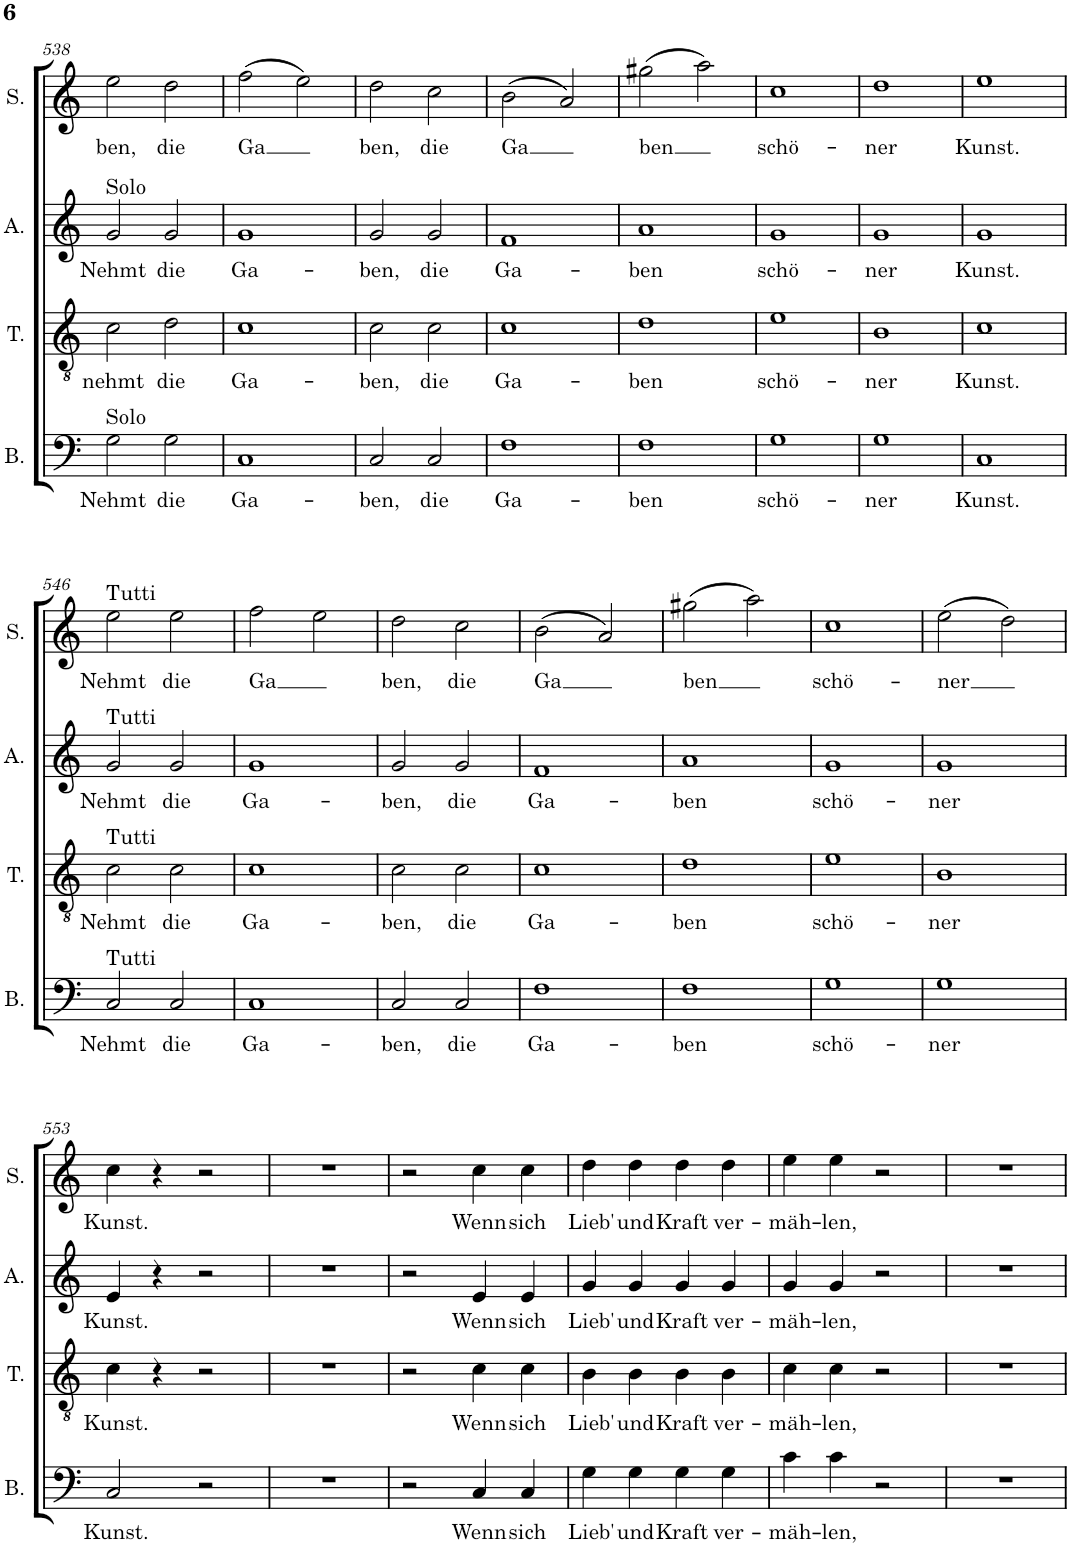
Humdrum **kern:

**kern	**text	**kern	**text	**kern	**text	**kern	**text
*part4	*part4	*part3	*part3	*part2	*part2	*part1	*part1
*staff4	*staff4	*staff3	*staff3	*staff2	*staff2	*staff1	*staff1
*I"Bass	*	*I"Tenor	*	*I"Alto	*	*I"Soprano	*
*I'B.	*	*I'T.	*	*I'A.	*	*I'S.	*
!!LO:PB:g=z
*clefF4	*	*clefGv2	*	*clefG2	*	*clefG2	*
*k[]	*	*k[]	*	*k[]	*	*k[]	*
*M2/2	*	*M2/2	*	*M2/2	*	*M2/2	*
*met(c|)	*	*met(c|)	*	*met(c|)	*	*met(c|)	*
=538	=538	=538	=538	=538	=538	=538	=538
!	!	!	!	!LO:TX:a:t=Solo	!	!	!
!LO:TX:a:t=Solo	!	!	!	!	!	!	!
!	!LO:LY:b	!	!LO:LY:b	!	!LO:LY:b	!	!LO:LY:b
2G\	Nehmt	2c\	nehmt	2g/	Nehmt	2ee\	ben,
!	!LO:LY:b	!	!LO:LY:b	!	!LO:LY:b	!	!LO:LY:b
2G\	die	2d\	die	2g/	die	2dd\	die
=539	=539	=539	=539	=539	=539	=539	=539
!	!LO:LY:b	!	!LO:LY:b	!	!LO:LY:b	!	!LO:LY:b
1C	Ga-	1c	Ga-	1g	Ga-	(2ff\	Ga
.	.	.	.	.	.	2ee\)	.
=540	=540	=540	=540	=540	=540	=540	=540
!	!LO:LY:b	!	!LO:LY:b	!	!LO:LY:b	!	!LO:LY:b
2C/	-ben,	2c\	-ben,	2g/	-ben,	2dd\	ben,
!	!LO:LY:b	!	!LO:LY:b	!	!LO:LY:b	!	!LO:LY:b
2C/	die	2c\	die	2g/	die	2cc\	die
=541	=541	=541	=541	=541	=541	=541	=541
!	!LO:LY:b	!	!LO:LY:b	!	!LO:LY:b	!	!LO:LY:b
1F	Ga-	1c	Ga-	1f	Ga-	(2b\	Ga
.	.	.	.	.	.	2a/)	.
=542	=542	=542	=542	=542	=542	=542	=542
!	!LO:LY:b	!	!LO:LY:b	!	!LO:LY:b	!	!LO:LY:b
1F	-ben	1d	-ben	1a	-ben	(2gg#X\	ben
.	.	.	.	.	.	2aa\)	.
=543	=543	=543	=543	=543	=543	=543	=543
!	!LO:LY:b	!	!LO:LY:b	!	!LO:LY:b	!	!LO:LY:b
1G	schö-	1e	schö-	1g	schö-	1cc	schö-
=544	=544	=544	=544	=544	=544	=544	=544
!	!LO:LY:b	!	!LO:LY:b	!	!LO:LY:b	!	!LO:LY:b
1G	-ner	1B	-ner	1g	-ner	1dd	-ner
=545	=545	=545	=545	=545	=545	=545	=545
!	!LO:LY:b	!	!LO:LY:b	!	!LO:LY:b	!	!LO:LY:b
1C	Kunst.	1c	Kunst.	1g	Kunst.	1ee	Kunst.
!!LO:LB:g=z
=546	=546	=546	=546	=546	=546	=546	=546
!	!	!	!	!	!	!LO:TX:a:t=Tutti	!
!	!	!	!	!LO:TX:a:t=Tutti	!	!	!
!	!	!LO:TX:a:t=Tutti	!	!	!	!	!
!LO:TX:a:t=Tutti	!	!	!	!	!	!	!
!	!LO:LY:b	!	!LO:LY:b	!	!LO:LY:b	!	!LO:LY:b
2C/	Nehmt	2c\	Nehmt	2g/	Nehmt	2ee\	Nehmt
!	!LO:LY:b	!	!LO:LY:b	!	!LO:LY:b	!	!LO:LY:b
2C/	die	2c\	die	2g/	die	2ee\	die
=547	=547	=547	=547	=547	=547	=547	=547
!	!LO:LY:b	!	!LO:LY:b	!	!LO:LY:b	!	!LO:LY:b
1C	Ga-	1c	Ga-	1g	Ga-	2ff\	Ga
.	.	.	.	.	.	2ee\	.
=548	=548	=548	=548	=548	=548	=548	=548
!	!LO:LY:b	!	!LO:LY:b	!	!LO:LY:b	!	!LO:LY:b
2C/	-ben,	2c\	-ben,	2g/	-ben,	2dd\	ben,
!	!LO:LY:b	!	!LO:LY:b	!	!LO:LY:b	!	!LO:LY:b
2C/	die	2c\	die	2g/	die	2cc\	die
=549	=549	=549	=549	=549	=549	=549	=549
!	!LO:LY:b	!	!LO:LY:b	!	!LO:LY:b	!	!LO:LY:b
1F	Ga-	1c	Ga-	1f	Ga-	(2b\	Ga
.	.	.	.	.	.	2a/)	.
=550	=550	=550	=550	=550	=550	=550	=550
!	!LO:LY:b	!	!LO:LY:b	!	!LO:LY:b	!	!LO:LY:b
1F	-ben	1d	-ben	1a	-ben	(2gg#X\	ben
.	.	.	.	.	.	2aa\)	.
=551	=551	=551	=551	=551	=551	=551	=551
!	!LO:LY:b	!	!LO:LY:b	!	!LO:LY:b	!	!LO:LY:b
1G	schö-	1e	schö-	1g	schö-	1cc	schö-
=552	=552	=552	=552	=552	=552	=552	=552
!	!LO:LY:b	!	!LO:LY:b	!	!LO:LY:b	!	!LO:LY:b
1G	-ner	1B	-ner	1g	-ner	(2ee\	-ner
.	.	.	.	.	.	2dd\)	.
!!LO:LB:g=z
=553	=553	=553	=553	=553	=553	=553	=553
!	!LO:LY:b	!	!LO:LY:b	!	!LO:LY:b	!	!LO:LY:b
2C/	Kunst.	4c\	Kunst.	4e/	Kunst.	4cc\	Kunst.
.	.	4r	.	4r	.	4r	.
2r	.	2r	.	2r	.	2r	.
=554	=554	=554	=554	=554	=554	=554	=554
1r	.	1r	.	1r	.	1r	.
=555	=555	=555	=555	=555	=555	=555	=555
2r	.	2r	.	2r	.	2r	.
!	!LO:LY:b	!	!LO:LY:b	!	!LO:LY:b	!	!LO:LY:b
4C/	Wenn	4c\	Wenn	4e/	Wenn	4cc\	Wenn
!	!LO:LY:b	!	!LO:LY:b	!	!LO:LY:b	!	!LO:LY:b
4C/	sich	4c\	sich	4e/	sich	4cc\	sich
=556	=556	=556	=556	=556	=556	=556	=556
!	!LO:LY:b	!	!LO:LY:b	!	!LO:LY:b	!	!LO:LY:b
4G\	Lieb'	4B\	Lieb'	4g/	Lieb'	4dd\	Lieb'
!	!LO:LY:b	!	!LO:LY:b	!	!LO:LY:b	!	!LO:LY:b
4G\	und	4B\	und	4g/	und	4dd\	und
!	!LO:LY:b	!	!LO:LY:b	!	!LO:LY:b	!	!LO:LY:b
4G\	Kraft	4B\	Kraft	4g/	Kraft	4dd\	Kraft
!	!LO:LY:b	!	!LO:LY:b	!	!LO:LY:b	!	!LO:LY:b
4G\	ver-	4B\	ver-	4g/	ver-	4dd\	ver-
=557	=557	=557	=557	=557	=557	=557	=557
!	!LO:LY:b	!	!LO:LY:b	!	!LO:LY:b	!	!LO:LY:b
4c\	-mäh-	4c\	-mäh-	4g/	-mäh-	4ee\	-mäh-
!	!LO:LY:b	!	!LO:LY:b	!	!LO:LY:b	!	!LO:LY:b
4c\	-len,	4c\	-len,	4g/	-len,	4ee\	-len,
2r	.	2r	.	2r	.	2r	.
=558	=558	=558	=558	=558	=558	=558	=558
1r	.	1r	.	1r	.	1r	.
=	=	=	=	=	=	=	=
*-	*-	*-	*-	*-	*-	*-	*-
